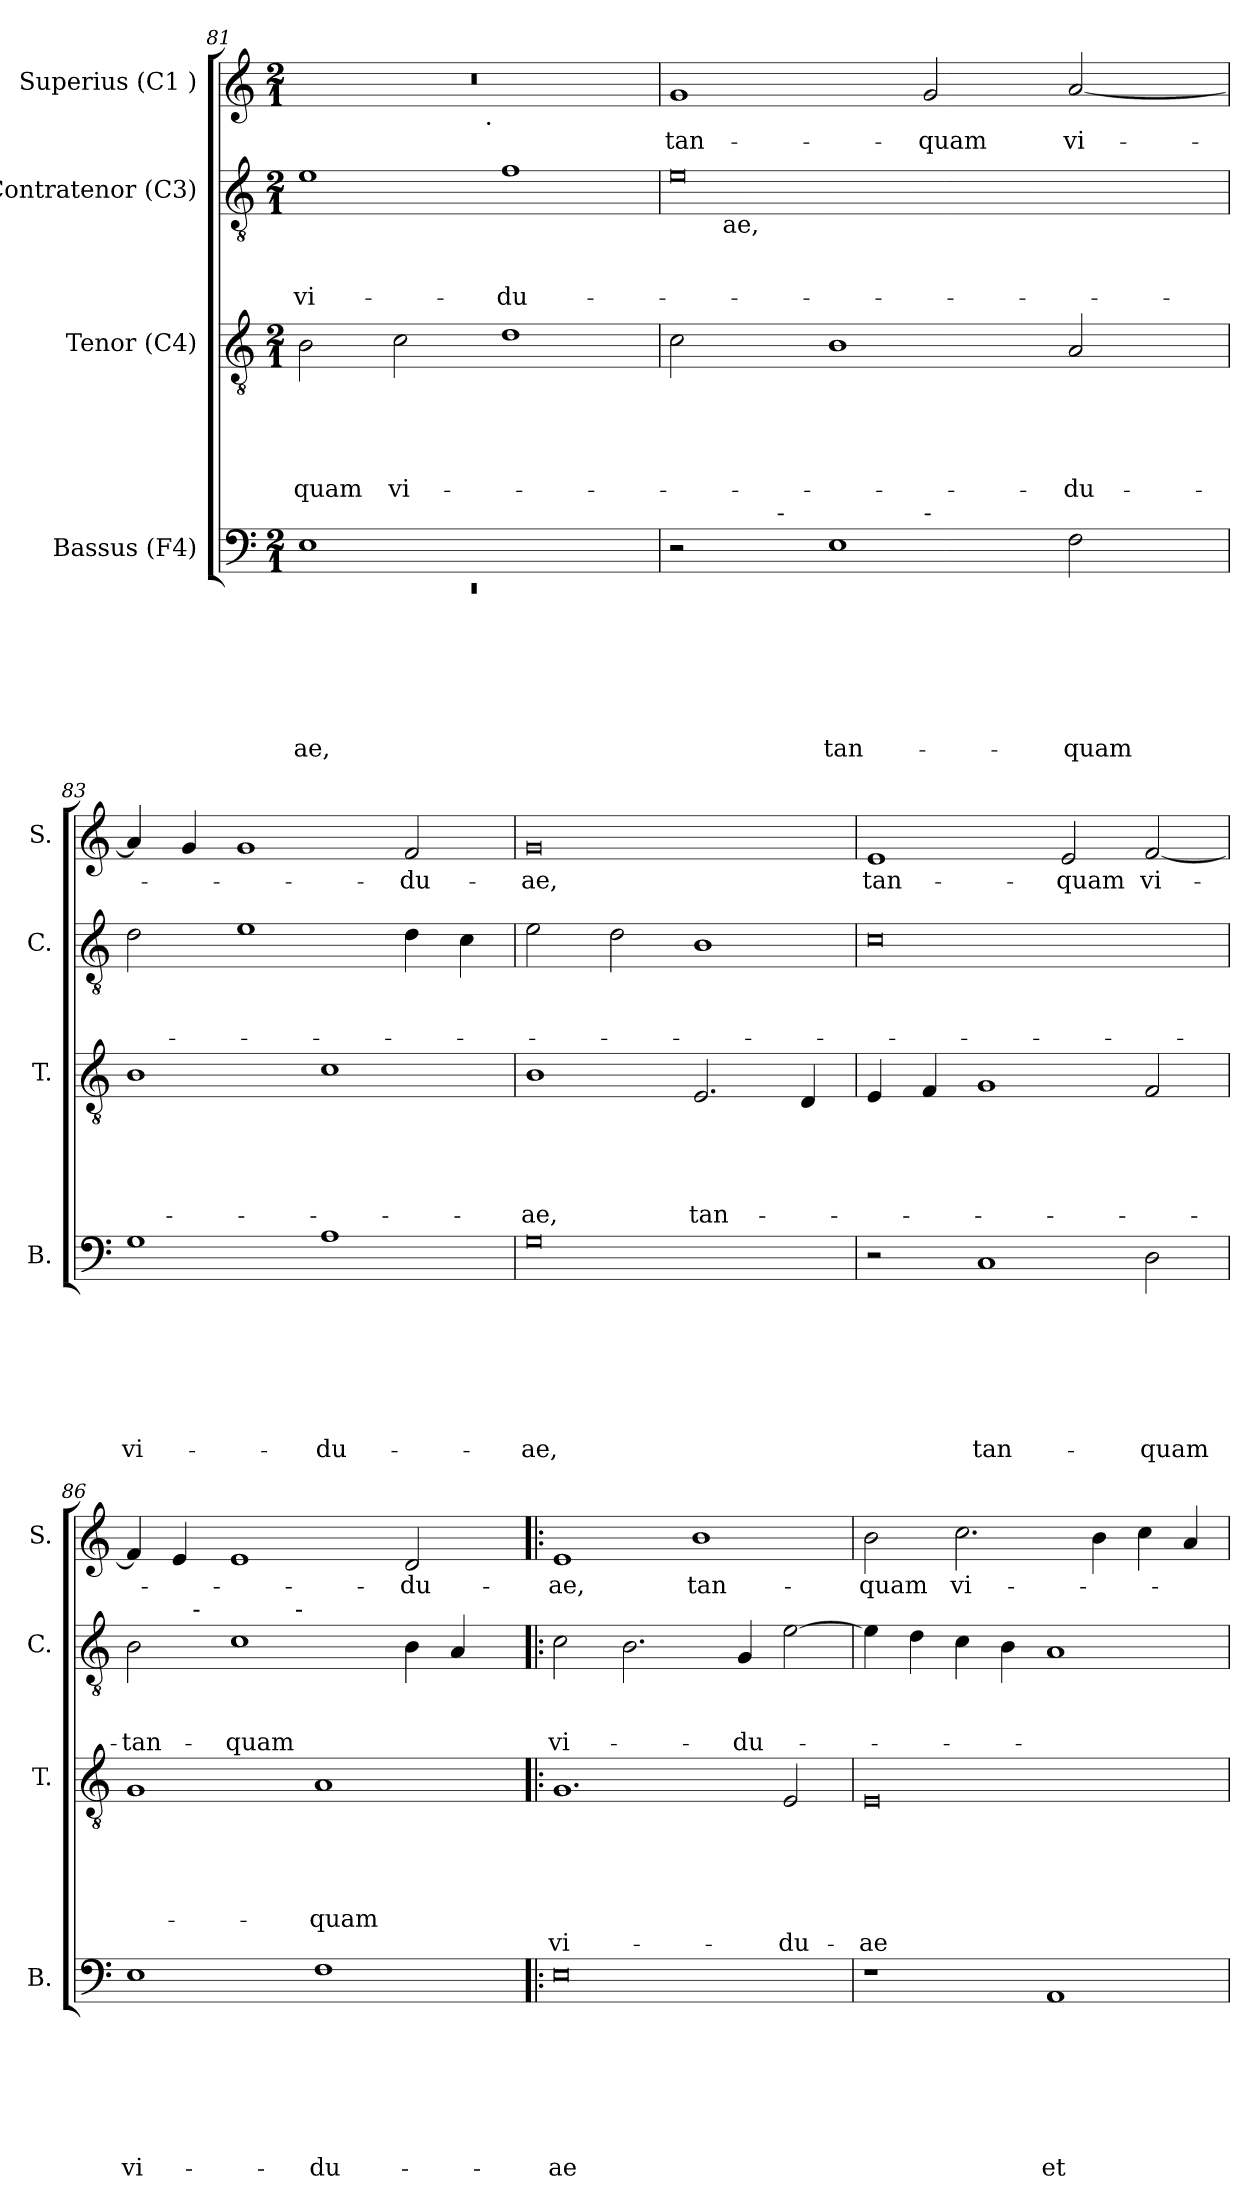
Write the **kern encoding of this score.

**kern	**text	**text	**text	**text	**text	**text	**text	**kern	**text	**text	**text	**text	**text	**text	**kern	**text	**text	**text	**kern	**text
*part4	*part4	*part4	*part4	*part4	*part4	*part4	*part4	*part3	*part3	*part3	*part3	*part3	*part3	*part3	*part2	*part2	*part2	*part2	*part1	*part1
*staff4	*staff4	*staff4	*staff4	*staff4	*staff4	*staff4	*staff4	*staff3	*staff3	*staff3	*staff3	*staff3	*staff3	*staff3	*staff2	*staff2	*staff2	*staff2	*staff1	*staff1
*I"Bassus (F4)	*	*	*	*	*	*	*	*I"Tenor (C4)	*	*	*	*	*	*	*I"Contratenor (C3)	*	*	*	*I"Superius (C1 )	*
*I'B.	*	*	*	*	*	*	*	*I'T.	*	*	*	*	*	*	*I'C.	*	*	*	*I'S.	*
*clefF4	*	*	*	*	*	*	*	*clefGv2	*	*	*	*	*	*	*clefGv2	*	*	*	*clefG2	*
*k[]	*	*	*	*	*	*	*	*k[]	*	*	*	*	*	*	*k[]	*	*	*	*k[]	*
*C:	*	*	*	*	*	*	*	*C:	*	*	*	*	*	*	*C:	*	*	*	*C:	*
*M2/1	*	*	*	*	*	*	*	*M2/1	*	*	*	*	*	*	*M2/1	*	*	*	*M2/1	*
=81	=81	=81	=81	=81	=81	=81	=81	=81	=81	=81	=81	=81	=81	=81	=81	=81	=81	=81	=81	=81
*^	*	*	*	*	*	*	*	*	*	*	*	*	*	*	*	*	*	*	*	*
!	!LO:N:vis=1	!	!	!	!	!	!	!LO:LY:b	!	!	!	!	!	!LO:LY:b	!	!	!	!	!LO:LY:b	!	!
*	*	*	*	*	*	*	*	*	*	*	*	*	*	*	*	*	*	*	*	*^	*
1E	0rEE	.	.	.	.	.	.	-ae,	2B\	.	.	.	.	-quam	.	1e	.	.	vi-	0r	2ryy	.
!	!	!	!	!	!	!	!	!	!	!	!	!	!	!LO:LY:b	!	!	!	!	!	!	!	!
.	.	.	.	.	.	.	.	.	2c\	.	.	.	.	vi-	.	.	.	.	.	.	4...ryy	.
!	!	!	!	!	!	!	!	!	!	!	!	!	!	!	!	!	!	!	!	!	!LO:TX:b:t=.	!
.	.	.	.	.	.	.	.	.	.	.	.	.	.	.	.	.	.	.	.	.	1ryy	.
!	!	!	!	!	!	!	!	!	!	!	!	!	!	!	!	!	!	!	!LO:LY:b	!	!	!
1ryy	.	.	.	.	.	.	.	.	1d	.	.	.	.	.	.	1f	.	.	-du-	.	.	.
.	.	.	.	.	.	.	.	.	.	.	.	.	.	.	.	.	.	.	.	.	32ryy	.
!!LO:LB:g=z
=82	=82	=82	=82	=82	=82	=82	=82	=82	=82	=82	=82	=82	=82	=82	=82	=82	=82	=82	=82	=82	=82	=82
!	!	!	!	!	!	!	!	!	!	!	!	!	!	!	!	!	!	!	!	!	!	!LO:LY:b
*	*^	*	*	*	*	*	*	*	*	*	*	*	*	*	*	*^	*	*	*	*v	*v	*
2r	4ryy	1ryy	.	.	.	.	.	.	.	2c\	.	.	.	.	.	.	0e	8.ryy	.	.	.	1g	tan-
!	!	!	!	!	!	!	!	!	!	!	!	!	!	!	!	!	!	!LO:TX:b:t=ae,	!	!	!	!	!
.	.	.	.	.	.	.	.	.	.	.	.	.	.	.	.	.	.	1ryy	.	.	.	.	.
.	16ryy	.	.	.	.	.	.	.	.	.	.	.	.	.	.	.	.	.	.	.	.	.	.
!	!LO:TX:a:t=-	!	!	!	!	!	!	!	!	!	!	!	!	!	!	!	!	!	!	!	!	!	!
.	1ryy	.	.	.	.	.	.	.	.	.	.	.	.	.	.	.	.	.	.	.	.	.	.
!	!	!	!	!	!	!	!	!	!LO:LY:b	!	!	!	!	!	!	!	!	!	!	!	!	!	!
1E	.	.	.	.	.	.	.	.	tan-	1B	.	.	.	.	.	.	.	.	.	.	.	.	.
!	!	!LO:TX:a:t=-	!	!	!	!	!	!	!	!	!	!	!	!	!	!	!	!	!	!	!	!	!
!	!	!	!	!	!	!	!	!	!	!	!	!	!	!	!	!	!	!	!	!	!	!	!LO:LY:b
.	.	1ryy	.	.	.	.	.	.	.	.	.	.	.	.	.	.	.	.	.	.	.	2g/	-quam
.	.	.	.	.	.	.	.	.	.	.	.	.	.	.	.	.	.	2ryy	.	.	.	.	.
.	2ryy	.	.	.	.	.	.	.	.	.	.	.	.	.	.	.	.	.	.	.	.	.	.
!	!	!	!	!	!	!	!	!	!LO:LY:b	!	!	!	!	!	!LO:LY:b	!	!	!	!	!	!	!	!LO:LY:b
2F\	.	.	.	.	.	.	.	.	-quam	2A/	.	.	.	.	-du-	.	.	.	.	.	.	[<2a/	vi-
.	.	.	.	.	.	.	.	.	.	.	.	.	.	.	.	.	.	4ryy	.	.	.	.	.
.	8.ryy	.	.	.	.	.	.	.	.	.	.	.	.	.	.	.	.	.	.	.	.	.	.
.	.	.	.	.	.	.	.	.	.	.	.	.	.	.	.	.	.	16ryy	.	.	.	.	.
=83	=83	=83	=83	=83	=83	=83	=83	=83	=83	=83	=83	=83	=83	=83	=83	=83	=83	=83	=83	=83	=83	=83	=83
!	!	!	!	!	!	!	!	!	!LO:LY:b	!	!	!	!	!	!	!	!	!	!	!	!	!	!
*v	*v	*v	*	*	*	*	*	*	*	*	*	*	*	*	*	*	*v	*v	*	*	*	*	*
1G	.	.	.	.	.	.	vi-	1B	.	.	.	.	.	.	2d\	.	.	.	4a/]	.
.	.	.	.	.	.	.	.	.	.	.	.	.	.	.	.	.	.	.	4g/	.
.	.	.	.	.	.	.	.	.	.	.	.	.	.	.	1e	.	.	.	1g	.
!	!	!	!	!	!	!	!LO:LY:b	!	!	!	!	!	!	!	!	!	!	!	!	!
1A	.	.	.	.	.	.	-du-	1c	.	.	.	.	.	.	.	.	.	.	.	.
!	!	!	!	!	!	!	!	!	!	!	!	!	!	!	!	!	!	!	!	!LO:LY:b
.	.	.	.	.	.	.	.	.	.	.	.	.	.	.	4d\	.	.	.	2f/	-du-
.	.	.	.	.	.	.	.	.	.	.	.	.	.	.	4c\	.	.	.	.	.
=84	=84	=84	=84	=84	=84	=84	=84	=84	=84	=84	=84	=84	=84	=84	=84	=84	=84	=84	=84	=84
!	!	!	!	!	!	!	!LO:LY:b	!	!	!	!	!	!LO:LY:b	!	!	!	!	!	!	!LO:LY:b
0G	.	.	.	.	.	.	-ae,	1B	.	.	.	.	-ae,	.	2e\	.	.	.	0g	-ae,
.	.	.	.	.	.	.	.	.	.	.	.	.	.	.	2d\	.	.	.	.	.
!	!	!	!	!	!	!	!	!	!	!	!	!	!LO:LY:b	!	!	!	!	!	!	!
.	.	.	.	.	.	.	.	2.E/	.	.	.	.	tan-	.	1B	.	.	.	.	.
.	.	.	.	.	.	.	.	4D/	.	.	.	.	.	.	.	.	.	.	.	.
=85	=85	=85	=85	=85	=85	=85	=85	=85	=85	=85	=85	=85	=85	=85	=85	=85	=85	=85	=85	=85
!	!	!	!	!	!	!	!	!	!	!	!	!	!	!	!	!	!	!	!	!LO:LY:b
2r	.	.	.	.	.	.	.	4E/	.	.	.	.	.	.	0c	.	.	.	1e	tan-
.	.	.	.	.	.	.	.	4F/	.	.	.	.	.	.	.	.	.	.	.	.
!	!	!	!	!	!	!	!LO:LY:b	!	!	!	!	!	!	!	!	!	!	!	!	!
1C	.	.	.	.	.	.	tan-	1G	.	.	.	.	.	.	.	.	.	.	.	.
!	!	!	!	!	!	!	!	!	!	!	!	!	!	!	!	!	!	!	!	!LO:LY:b
.	.	.	.	.	.	.	.	.	.	.	.	.	.	.	.	.	.	.	2e/	-quam
!	!	!	!	!	!	!	!LO:LY:b	!	!	!	!	!	!	!	!	!	!	!	!	!LO:LY:b
2D\	.	.	.	.	.	.	-quam	2F/	.	.	.	.	.	.	.	.	.	.	[<2f/	vi-
!!LO:LB:g=z
=86	=86	=86	=86	=86	=86	=86	=86	=86	=86	=86	=86	=86	=86	=86	=86	=86	=86	=86	=86	=86
!	!	!	!	!	!	!	!LO:LY:b	!	!	!	!	!	!	!	!	!	!	!LO:LY:b	!	!
*	*	*	*	*	*	*	*	*	*	*	*	*	*	*	*^	*	*	*	*	*
*	*	*	*	*	*	*	*	*	*	*	*	*	*	*	*	*^	*	*	*	*	*
1E	.	.	.	.	.	.	vi-	1G	.	.	.	.	.	.	2B\	4ryy	2...ryy	.	.	-tan-	4f/]	.
.	.	.	.	.	.	.	.	.	.	.	.	.	.	.	.	16ryy	.	.	.	.	4e/	.
!	!	!	!	!	!	!	!	!	!	!	!	!	!	!	!	!LO:TX:a:t=-	!	!	!	!	!	!
.	.	.	.	.	.	.	.	.	.	.	.	.	.	.	.	1ryy	.	.	.	.	.	.
!	!	!	!	!	!	!	!	!	!	!	!	!	!	!	!	!	!	!	!	!LO:LY:b	!	!
.	.	.	.	.	.	.	.	.	.	.	.	.	.	.	1c	.	.	.	.	-quam	1e	.
!	!	!	!	!	!	!	!	!	!	!	!	!	!	!	!	!	!LO:TX:a:t=-	!	!	!	!	!
.	.	.	.	.	.	.	.	.	.	.	.	.	.	.	.	.	1ryy	.	.	.	.	.
!	!	!	!	!	!	!	!LO:LY:b	!	!	!	!	!	!LO:LY:b	!	!	!	!	!	!	!	!	!
1F	.	.	.	.	.	.	-du-	1A	.	.	.	.	-quam	.	.	.	.	.	.	.	.	.
.	.	.	.	.	.	.	.	.	.	.	.	.	.	.	.	2ryy	.	.	.	.	.	.
!	!	!	!	!	!	!	!	!	!	!	!	!	!	!	!	!	!	!	!	!	!	!LO:LY:b
.	.	.	.	.	.	.	.	.	.	.	.	.	.	.	4B\	.	.	.	.	.	2d/	-du-
.	.	.	.	.	.	.	.	.	.	.	.	.	.	.	4A/	.	.	.	.	.	.	.
.	.	.	.	.	.	.	.	.	.	.	.	.	.	.	.	8.ryy	.	.	.	.	.	.
.	.	.	.	.	.	.	.	.	.	.	.	.	.	.	.	.	16ryy	.	.	.	.	.
=87!|:	=87!|:	=87!|:	=87!|:	=87!|:	=87!|:	=87!|:	=87!|:	=87!|:	=87!|:	=87!|:	=87!|:	=87!|:	=87!|:	=87!|:	=87!|:	=87!|:	=87!|:	=87!|:	=87!|:	=87!|:	=87!|:	=87!|:
!	!	!	!	!	!	!	!LO:LY:b:rj	!	!	!	!	!	!	!LO:LY:b	!	!	!	!	!	!LO:LY:b	!	!LO:LY:b
*	*	*	*	*	*	*	*	*	*	*	*	*	*	*	*v	*v	*v	*	*	*	*	*
0E	.	.	.	.	.	.	-ae	1.G	.	.	.	.	.	vi-	2c\	.	.	vi-	1e	-ae,
.	.	.	.	.	.	.	.	.	.	.	.	.	.	.	2.B\	.	.	.	.	.
!	!	!	!	!	!	!	!	!	!	!	!	!	!	!	!	!	!	!	!	!LO:LY:b
.	.	.	.	.	.	.	.	.	.	.	.	.	.	.	.	.	.	.	1b	tan-
!	!	!	!	!	!	!	!	!	!	!	!	!	!	!	!	!	!	!LO:LY:b	!	!
.	.	.	.	.	.	.	.	.	.	.	.	.	.	.	4G/	.	.	-du-	.	.
!	!	!	!	!	!	!	!	!	!	!	!	!	!	!LO:LY:b	!	!	!	!	!	!
.	.	.	.	.	.	.	.	2E/	.	.	.	.	.	-du-	[>2e\	.	.	.	.	.
=88	=88	=88	=88	=88	=88	=88	=88	=88	=88	=88	=88	=88	=88	=88	=88	=88	=88	=88	=88	=88
!	!	!	!	!	!	!	!	!	!	!	!	!	!	!LO:LY:b	!	!	!	!	!	!LO:LY:b
1r	.	.	.	.	.	.	.	0E	.	.	.	.	.	-ae	4e\]	.	.	.	2b\	-quam
.	.	.	.	.	.	.	.	.	.	.	.	.	.	.	4d\	.	.	.	.	.
!	!	!	!	!	!	!	!	!	!	!	!	!	!	!	!	!	!	!	!	!LO:LY:b
.	.	.	.	.	.	.	.	.	.	.	.	.	.	.	4c\	.	.	.	2.cc\	vi-
.	.	.	.	.	.	.	.	.	.	.	.	.	.	.	4B\	.	.	.	.	.
!	!	!	!	!	!	!	!LO:LY:b	!	!	!	!	!	!	!	!	!	!	!	!	!
1AA	.	.	.	.	.	.	et	.	.	.	.	.	.	.	1A	.	.	.	.	.
.	.	.	.	.	.	.	.	.	.	.	.	.	.	.	.	.	.	.	4b\	.
.	.	.	.	.	.	.	.	.	.	.	.	.	.	.	.	.	.	.	4cc\	.
.	.	.	.	.	.	.	.	.	.	.	.	.	.	.	.	.	.	.	4a/	.
=	=	=	=	=	=	=	=	=	=	=	=	=	=	=	=	=	=	=	=	=
*-	*-	*-	*-	*-	*-	*-	*-	*-	*-	*-	*-	*-	*-	*-	*-	*-	*-	*-	*-	*-
